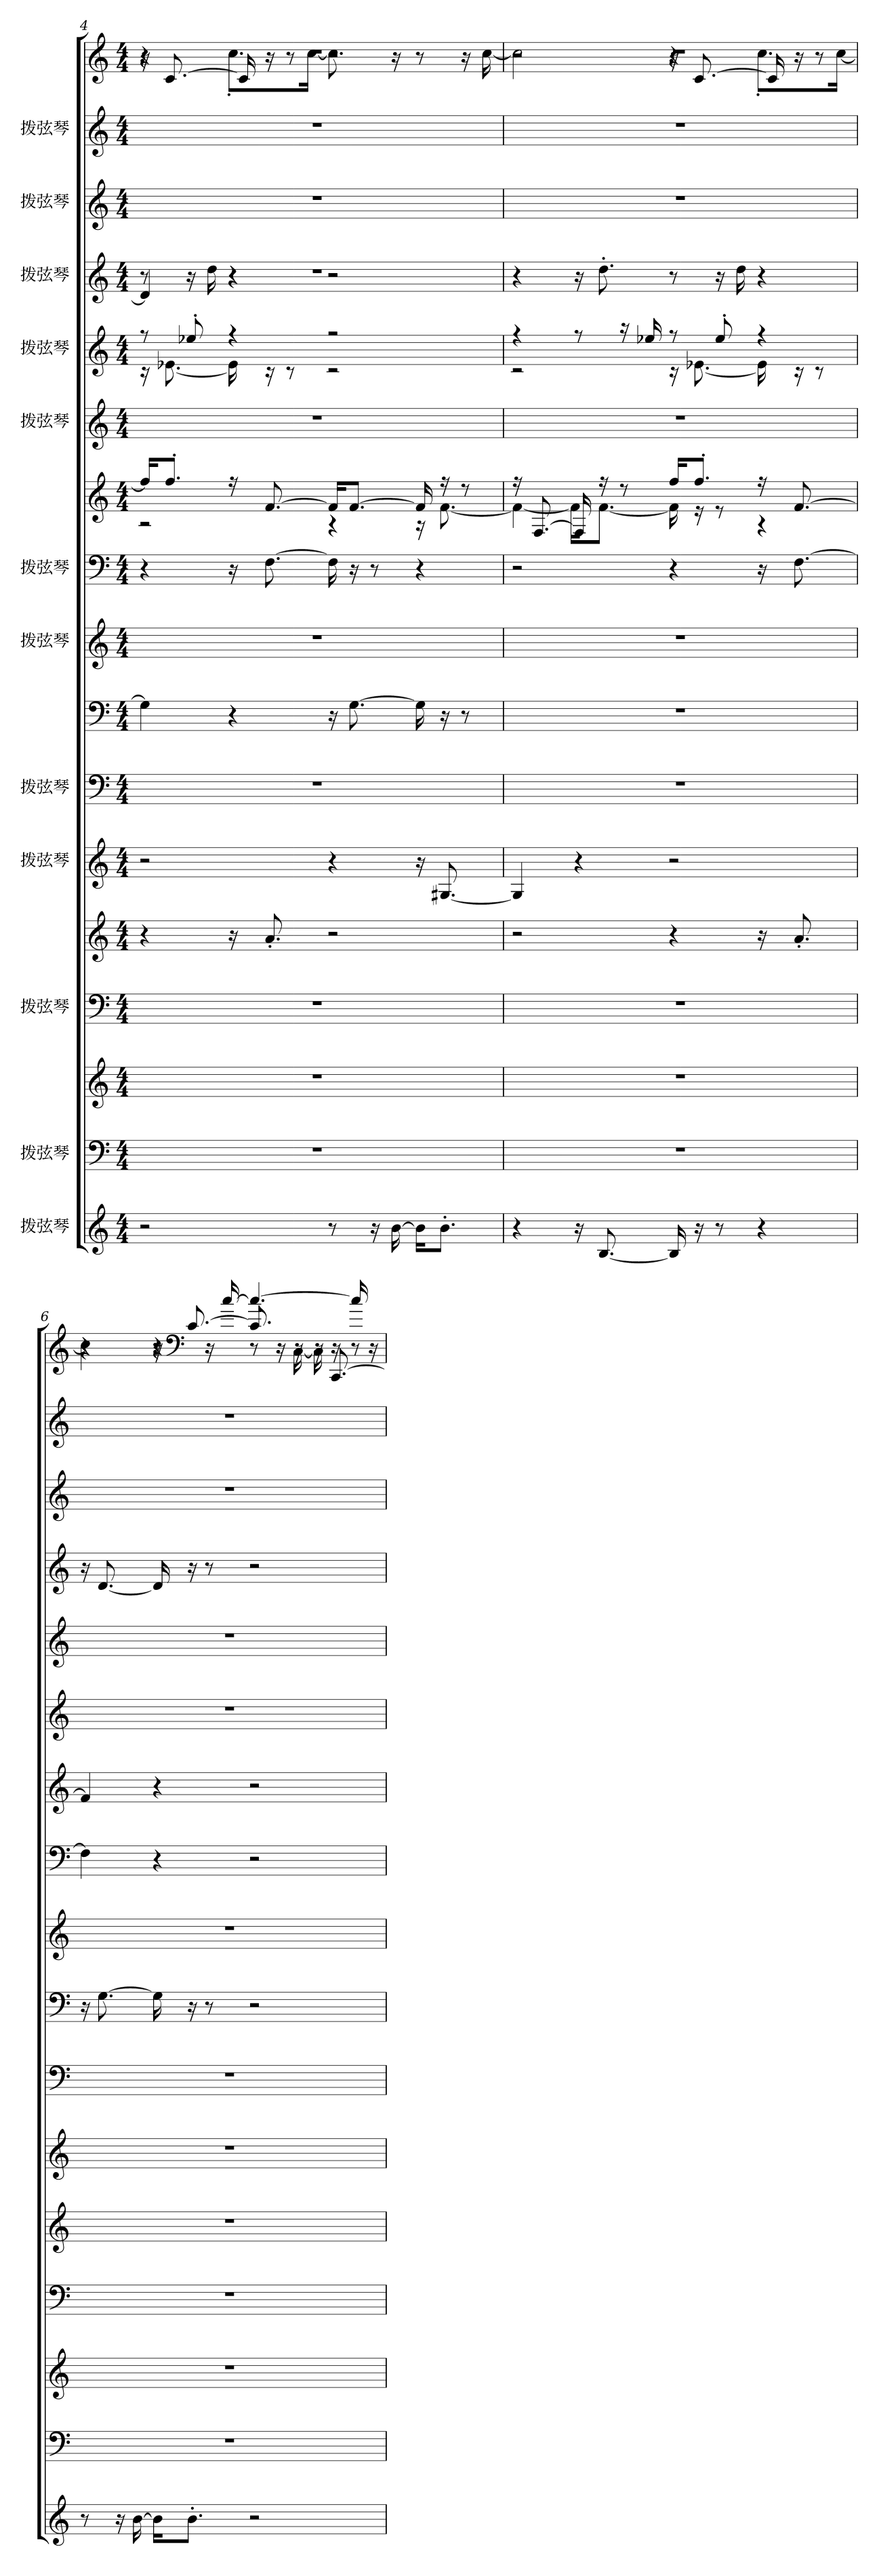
**kern	**kern	**kern	**kern	**kern	**kern	**kern	**kern	**kern	**kern	**kern	**kern	**kern	**kern	**kern	**kern	**kern
*part12	*part11	*part11	*part10	*part10	*part9	*part8	*part8	*part7	*part6	*part6	*part5	*part4	*part3	*part2	*part1	*part1
*staff17	*staff16	*staff15	*staff14	*staff13	*staff12	*staff11	*staff10	*staff9	*staff8	*staff7	*staff6	*staff5	*staff4	*staff3	*staff2	*staff1
*I"拨弦琴	*I"拨弦琴	*	*I"拨弦琴	*	*I"拨弦琴	*I"拨弦琴	*	*I"拨弦琴	*I"拨弦琴	*	*I"拨弦琴	*I"拨弦琴	*I"拨弦琴	*I"拨弦琴	*I"拨弦琴	*
!!LO:PB:g=z
*clefG2	*clefF4	*clefG2	*clefF4	*clefG2	*clefG2	*clefF4	*clefF4	*clefG2	*clefF4	*clefG2	*clefG2	*clefG2	*clefG2	*clefG2	*clefG2	*clefG2
*k[]	*k[]	*k[]	*k[]	*k[]	*k[]	*k[]	*k[]	*k[]	*k[]	*k[]	*k[]	*k[]	*k[]	*k[]	*k[]	*k[]
*M4/4	*M4/4	*M4/4	*M4/4	*M4/4	*M4/4	*M4/4	*M4/4	*M4/4	*M4/4	*M4/4	*M4/4	*M4/4	*M4/4	*M4/4	*M4/4	*M4/4
=4	=4	=4	=4	=4	=4	=4	=4	=4	=4	=4	=4	=4	=4	=4	=4	=4
*	*	*	*	*	*	*	*	*	*	*^	*	*^	*^	*	*	*^
*	*	*	*	*	*	*	*	*	*	*	*	*	*	*	*	*^	*	*	*	*^
2r	1r	1r	1r	4r	2r	1r	4G\]	1r	4r	16ff/KL]	2r	1r	8r	16r	1r	8r	4d/]	1r	1r	1r	4r	16r
.	.	.	.	.	.	.	.	.	.	8.ff'/J	.	.	.	[8.e-X\	.	.	.	.	.	.	.	[8.c/
.	.	.	.	.	.	.	.	.	.	.	.	.	8ee-X'/	.	.	16r	.	.	.	.	.	.
.	.	.	.	.	.	.	.	.	.	.	.	.	.	.	.	16dd\	.	.	.	.	.	.
.	.	.	.	16r	.	.	4r	.	16r	16r	.	.	4r	16e-\]	.	4r	4r	.	.	.	8.cc'\L	16c/]
.	.	.	.	8.a'/	.	.	.	.	[8.F\	[8.f/	.	.	.	16r	.	.	.	.	.	.	.	16r
.	.	.	.	.	.	.	.	.	.	.	.	.	.	8r	.	.	.	.	.	.	.	8r
.	.	.	.	.	.	.	.	.	.	.	.	.	.	.	.	.	.	.	.	.	[16cc\Jk	.
8r	.	.	.	2r	4r	.	16r	.	16F\]	16f/KL]	4r	.	2r	2r	.	2r	2r	.	.	.	8.cc\]	2r
.	.	.	.	.	.	.	[8.G\	.	16r	[8.f/J	.	.	.	.	.	.	.	.	.	.	.	.
16r	.	.	.	.	.	.	.	.	8r	.	.	.	.	.	.	.	.	.	.	.	.	.
[16b\	.	.	.	.	.	.	.	.	.	.	.	.	.	.	.	.	.	.	.	.	16r	.
16b\KL]	.	.	.	.	16r	.	16G\]	.	4r	16f/]	16r	.	.	.	.	.	.	.	.	.	8r	.
8.b'\J	.	.	.	.	[8.G#X/	.	16r	.	.	16r	[8.f\	.	.	.	.	.	.	.	.	.	.	.
.	.	.	.	.	.	.	8r	.	.	8r	.	.	.	.	.	.	.	.	.	.	16r	.
.	.	.	.	.	.	.	.	.	.	.	.	.	.	.	.	.	.	.	.	.	[16cc\	.
*	*	*	*	*	*	*	*	*	*	*	*	*	*	*	*v	*v	*v	*	*	*	*	*
=5	=5	=5	=5	=5	=5	=5	=5	=5	=5	=5	=5	=5	=5	=5	=5	=5	=5	=5	=5	=5
4r	1r	1r	1r	2r	4G#/]	1r	1r	1r	2r	16r	4f\_	1r	4r	2r	4r	1r	1r	1r	2cc\]	2r
.	.	.	.	.	.	.	.	.	.	[8.F/	.	.	.	.	.	.	.	.	.	.
16r	.	.	.	.	4r	.	.	.	.	16F/]	16f\KL]	.	8r	.	16r	.	.	.	.	.
[8.B/	.	.	.	.	.	.	.	.	.	16r	[8.f\J	.	.	.	8.dd'\	.	.	.	.	.
.	.	.	.	.	.	.	.	.	.	8r	.	.	16r	.	.	.	.	.	.	.
.	.	.	.	.	.	.	.	.	.	.	.	.	16ee-X/	.	.	.	.	.	.	.
16B/]	.	.	.	4r	2r	.	.	.	4r	16ff/KL	16f\]	.	8r	16r	8r	.	.	.	4r	16r
16r	.	.	.	.	.	.	.	.	.	8.ff'/J	16r	.	.	[8.e-X\	.	.	.	.	.	[8.c/
8r	.	.	.	.	.	.	.	.	.	.	8r	.	8ee-'/	.	16r	.	.	.	.	.
.	.	.	.	.	.	.	.	.	.	.	.	.	.	.	16dd\	.	.	.	.	.
4r	.	.	.	16r	.	.	.	.	16r	16r	4r	.	4r	16e-\]	4r	.	.	.	8.cc'\L	16c/]
.	.	.	.	8.a'/	.	.	.	.	[8.F\	[8.f/	.	.	.	16r	.	.	.	.	.	16r
.	.	.	.	.	.	.	.	.	.	.	.	.	.	8r	.	.	.	.	.	8r
.	.	.	.	.	.	.	.	.	.	.	.	.	.	.	.	.	.	.	[16cc\Jk	.
*	*	*	*	*	*	*	*	*	*	*v	*v	*	*v	*v	*	*	*	*	*	*
!!LO:PB:g=z	!!	!!
=6	=6	=6	=6	=6	=6	=6	=6	=6	=6	=6	=6	=6	=6	=6	=6	=6	=6	=6
8r	1r	1r	1r	1r	1r	1r	16r	1r	4F\]	4f/]	1r	1r	16r	1r	1r	4r	4cc\]	4r
.	.	.	.	.	.	.	[8.G\	.	.	.	.	.	[8.d/	.	.	.	.	.
16r	.	.	.	.	.	.	.	.	.	.	.	.	.	.	.	.	.	.
[16b\	.	.	.	.	.	.	.	.	.	.	.	.	.	.	.	.	.	.
16b\KL]	.	.	.	.	.	.	16G\]	.	4r	4r	.	.	16d/]	.	.	8r	4r	16r
*	*	*	*	*	*	*	*	*	*	*	*	*	*	*	*	*clefF4	*	*
8.b'\J	.	.	.	.	.	.	16r	.	.	.	.	.	16r	.	.	.	.	[8.c/
.	.	.	.	.	.	.	8r	.	.	.	.	.	8r	.	.	16r	.	.
.	.	.	.	.	.	.	.	.	.	.	.	.	.	.	.	[16cc/	.	.
2r	.	.	.	.	.	.	2r	.	2r	2r	.	.	2r	.	.	4.cc/_	8r	8.c/]
.	.	.	.	.	.	.	.	.	.	.	.	.	.	.	.	.	16r	.
.	.	.	.	.	.	.	.	.	.	.	.	.	.	.	.	.	[16C\	16r
.	.	.	.	.	.	.	.	.	.	.	.	.	.	.	.	.	16C\]	16r
.	.	.	.	.	.	.	.	.	.	.	.	.	.	.	.	.	16r	[8.CC/
.	.	.	.	.	.	.	.	.	.	.	.	.	.	.	.	16cc/]	8r	.
.	.	.	.	.	.	.	.	.	.	.	.	.	.	.	.	16r	.	.
*	*	*	*	*	*	*	*	*	*	*	*	*	*	*	*	*v	*v	*v
=	=	=	=	=	=	=	=	=	=	=	=	=	=	=	=	=
*-	*-	*-	*-	*-	*-	*-	*-	*-	*-	*-	*-	*-	*-	*-	*-	*-
